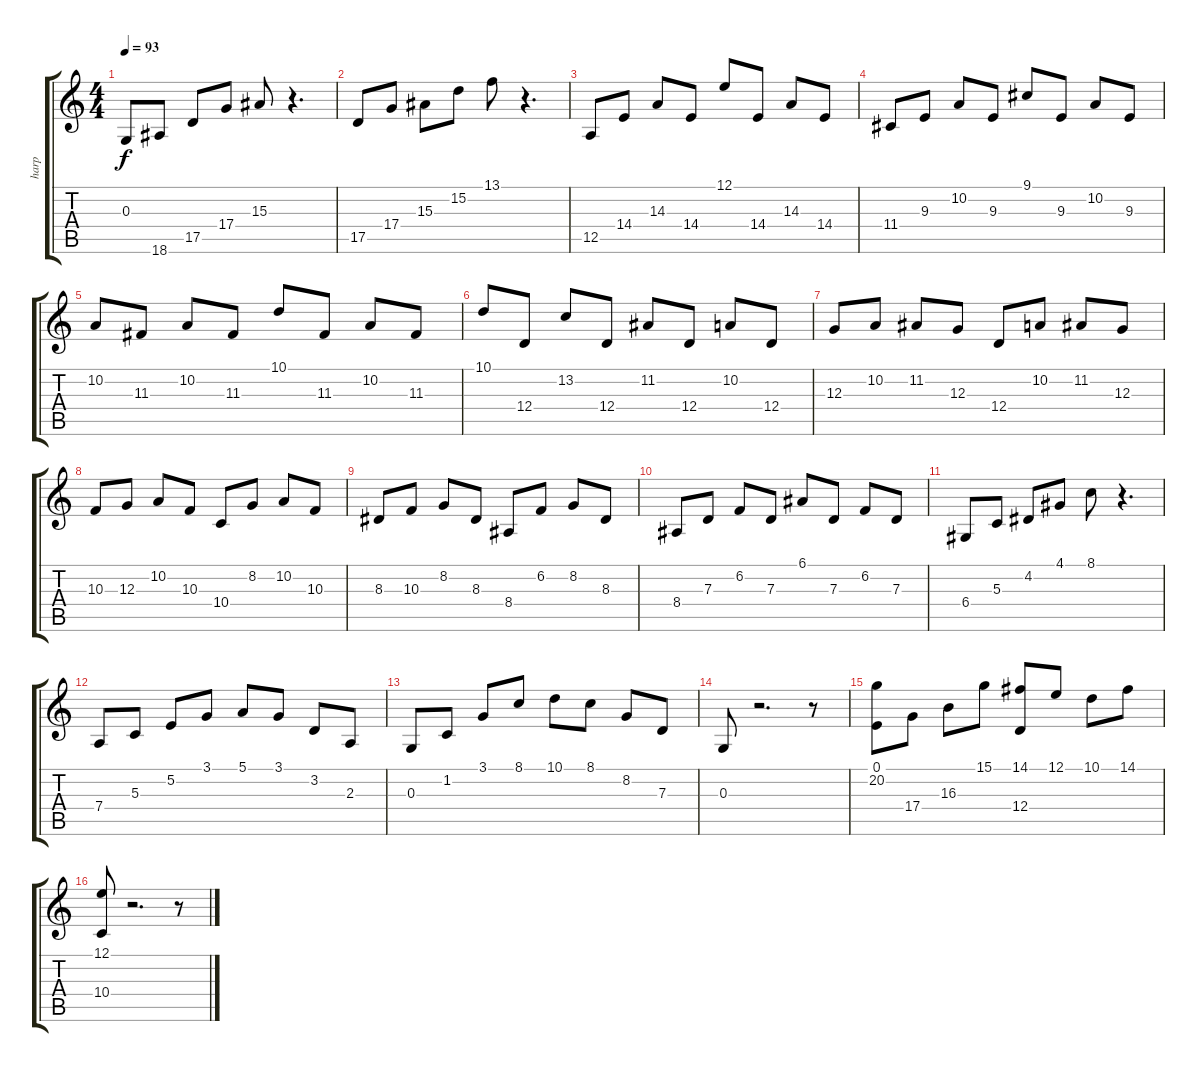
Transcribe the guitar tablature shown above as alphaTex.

\track ("harp" "harp") {instrument orchestralharp}
\staff {score tabs}
\tuning (E4 B3 G3 D3 A2 E2) {hide}
\ts (4 4)
\tempo 93
\clef g2
\ks c
0.3.8{dy f} 18.6.8 17.5.8 17.4.8 15.3.8 r.4{d} |
17.5.8 17.4.8 15.3.8 15.2.8 13.1.8 r.4{d} |
12.5.8 14.4.8 14.3.8 14.4.8 12.1.8 14.4.8 14.3.8 14.4.8 |
11.4.8 9.3.8 10.2.8 9.3.8 9.1.8 9.3.8 10.2.8 9.3.8 |
10.2.8 11.3.8 10.2.8 11.3.8 10.1.8 11.3.8 10.2.8 11.3.8 |
10.1.8 12.4.8 13.2.8 12.4.8 11.2.8 12.4.8 10.2.8 12.4.8 |
12.3.8 10.2.8 11.2.8 12.3.8 12.4.8 10.2.8 11.2.8 12.3.8 |
10.3.8 12.3.8 10.2.8 10.3.8 10.4.8 8.2.8 10.2.8 10.3.8 |
8.3.8 10.3.8 8.2.8 8.3.8 8.4.8 6.2.8 8.2.8 8.3.8 |
8.4.8 7.3.8 6.2.8 7.3.8 6.1.8 7.3.8 6.2.8 7.3.8 |
6.4.8 5.3.8 4.2.8 4.1.8 8.1.8 r.4{d} |
7.4.8 5.3.8 5.2.8 3.1.8 5.1.8 3.1.8 3.2.8 2.3.8 |
0.3.8 1.2.8 3.1.8 8.1.8 10.1.8 8.1.8 8.2.8 7.3.8 |
0.3.8 r.2{d} r.8 |
(0.1 20.2).8 17.4.8 16.3.8 15.1.8 (14.1 12.4).8 12.1.8 10.1.8 14.1.8 |
(12.1 10.4).8 r.2{d} r.8
